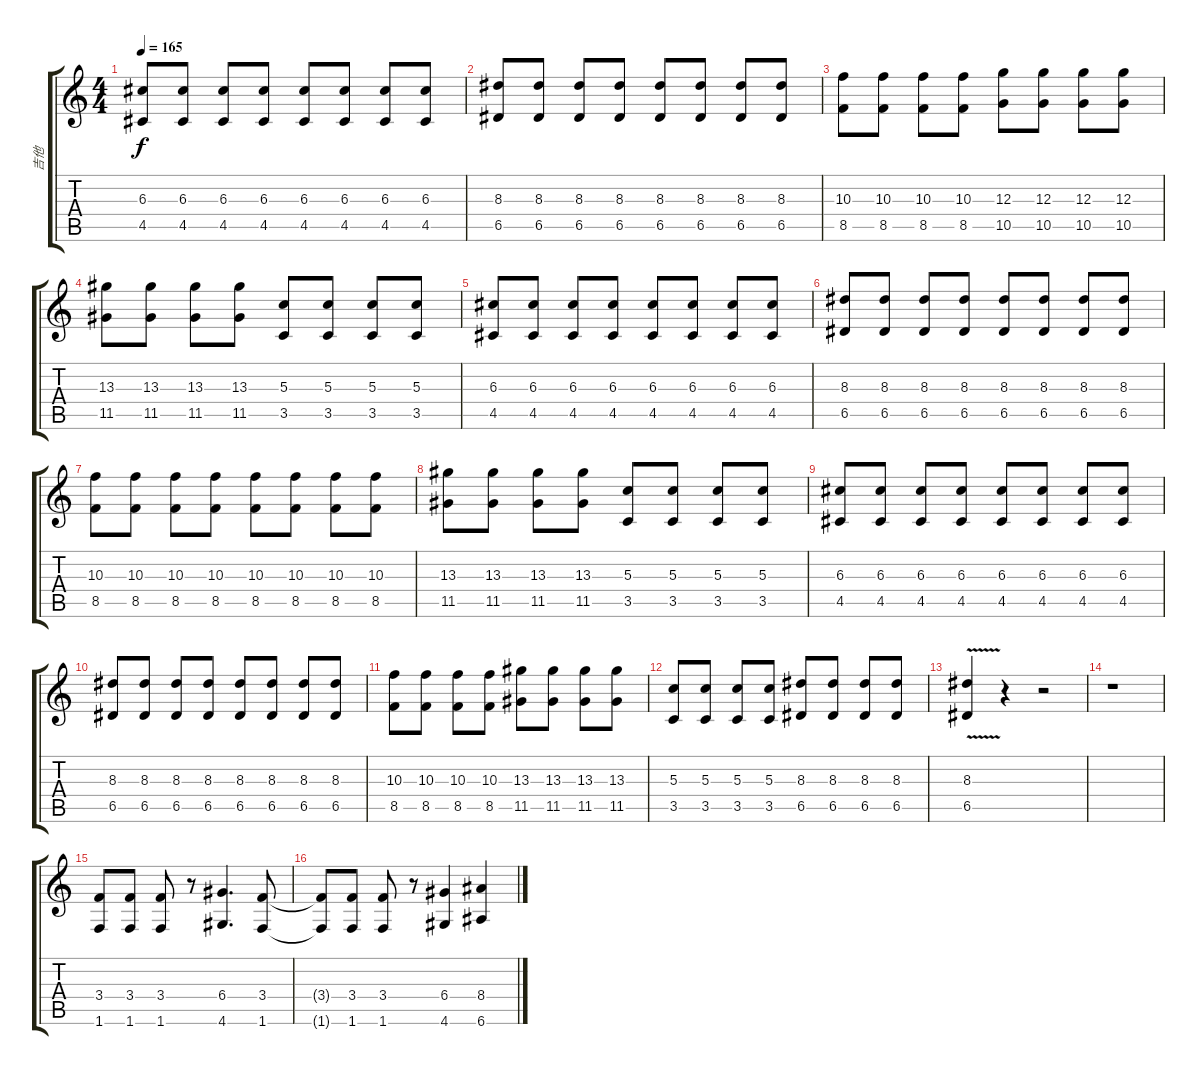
\track ("吉他" "吉他") {instrument overdrivenguitar}
\staff {score tabs}
\tuning (E4 B3 G3 D3 A2 E2) {hide}
\ts (4 4)
\tempo 165
\clef g2
\ks c
(6.3 4.5).8{dy f} (6.3 4.5).8 (6.3 4.5).8 (6.3 4.5).8 (6.3 4.5).8 (6.3 4.5).8 (6.3 4.5).8 (6.3 4.5).8 |
(8.3 6.5).8 (8.3 6.5).8 (8.3 6.5).8 (8.3 6.5).8 (8.3 6.5).8 (8.3 6.5).8 (8.3 6.5).8 (8.3 6.5).8 |
(10.3 8.5).8 (10.3 8.5).8 (10.3 8.5).8 (10.3 8.5).8 (12.3 10.5).8 (12.3 10.5).8 (12.3 10.5).8 (12.3 10.5).8 |
(13.3 11.5).8 (13.3 11.5).8 (13.3 11.5).8 (13.3 11.5).8 (5.3 3.5).8 (5.3 3.5).8 (5.3 3.5).8 (5.3 3.5).8 |
(6.3 4.5).8 (6.3 4.5).8 (6.3 4.5).8 (6.3 4.5).8 (6.3 4.5).8 (6.3 4.5).8 (6.3 4.5).8 (6.3 4.5).8 |
(8.3 6.5).8 (8.3 6.5).8 (8.3 6.5).8 (8.3 6.5).8 (8.3 6.5).8 (8.3 6.5).8 (8.3 6.5).8 (8.3 6.5).8 |
(10.3 8.5).8 (10.3 8.5).8 (10.3 8.5).8 (10.3 8.5).8 (10.3 8.5).8 (10.3 8.5).8 (10.3 8.5).8 (10.3 8.5).8 |
(13.3 11.5).8 (13.3 11.5).8 (13.3 11.5).8 (13.3 11.5).8 (5.3 3.5).8 (5.3 3.5).8 (5.3 3.5).8 (5.3 3.5).8 |
(6.3 4.5).8 (6.3 4.5).8 (6.3 4.5).8 (6.3 4.5).8 (6.3 4.5).8 (6.3 4.5).8 (6.3 4.5).8 (6.3 4.5).8 |
(8.3 6.5).8 (8.3 6.5).8 (8.3 6.5).8 (8.3 6.5).8 (8.3 6.5).8 (8.3 6.5).8 (8.3 6.5).8 (8.3 6.5).8 |
(10.3 8.5).8 (10.3 8.5).8 (10.3 8.5).8 (10.3 8.5).8 (13.3 11.5).8 (13.3 11.5).8 (13.3 11.5).8 (13.3 11.5).8 |
(5.3 3.5).8 (5.3 3.5).8 (5.3 3.5).8 (5.3 3.5).8 (8.3 6.5).8 (8.3 6.5).8 (8.3 6.5).8 (8.3 6.5).8 |
(8.3{v} 6.5{v}).4 r.4 r.2 |
r.1 |
(3.4 1.6).8 (3.4 1.6).8 (3.4 1.6).8 r.8 (6.4 4.6).4{d} (3.4 1.6).8 |
(3.4{t} 1.6{t}).8 (3.4 1.6).8 (3.4 1.6).8 r.8 (6.4 4.6).4 (8.4 6.6).4
